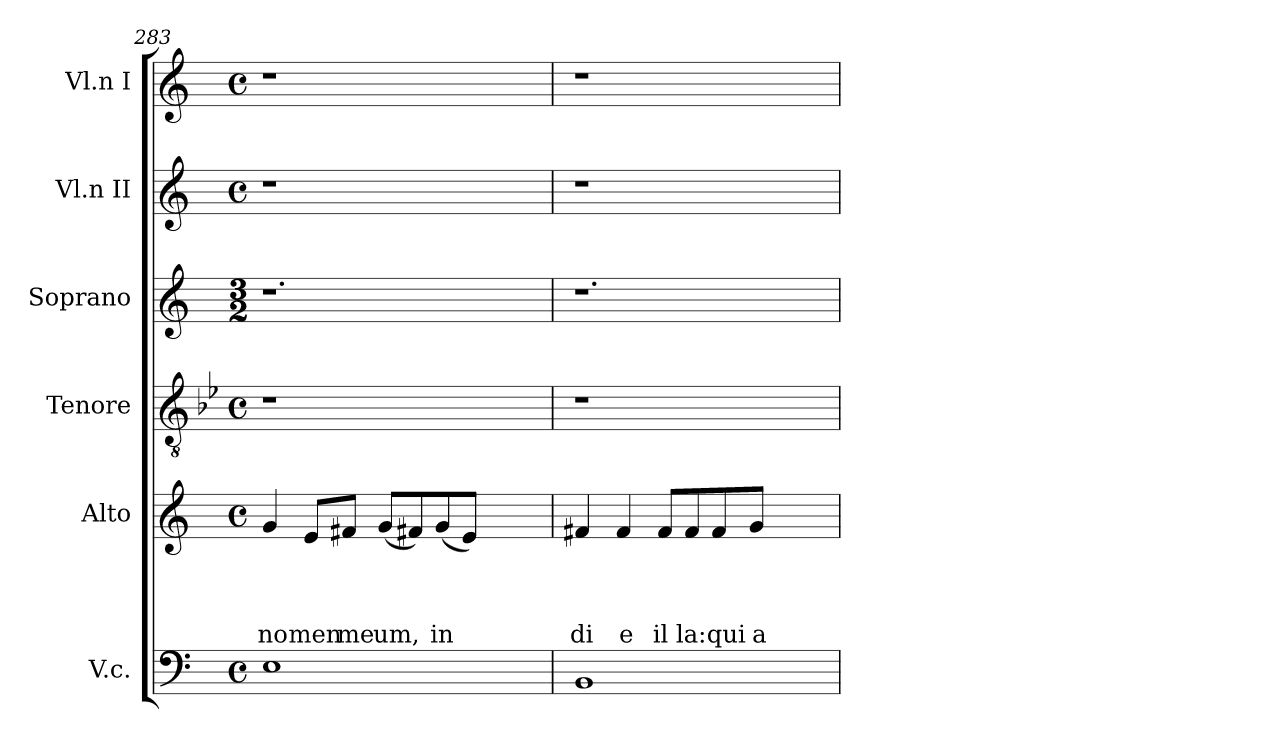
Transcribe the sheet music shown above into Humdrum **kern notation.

**kern	**kern	**text	**text	**text	**text	**kern	**kern	**kern	**kern
*part6	*part5	*part5	*part5	*part5	*part5	*part4	*part3	*part2	*part1
*staff6	*staff5	*staff5	*staff5	*staff5	*staff5	*staff4	*staff3	*staff2	*staff1
*I"V.c.	*I"Alto	*	*	*	*	*I"Tenore	*I"Soprano	*I"Vl.n II	*I"Vl.n I
*I'V.c.	*I'Alto	*	*	*	*	*I'Tenore	*I'Soprano	*I'Vl.n II	*I'Vl.n I
*clefF4	*clefG2	*	*	*	*	*clefGv2	*clefG2	*clefG2	*clefG2
*k[]	*k[]	*	*	*	*	*k[b-e-]	*k[]	*k[]	*k[]
*C:	*C:	*	*	*	*	*B-:	*C:	*C:	*C:
*M4/4	*M4/4	*	*	*	*	*M4/4	*M3/2	*M4/4	*M4/4
*met(c)	*met(c)	*	*	*	*	*met(c)	*	*met(c)	*met(c)
=283	=283	=283	=283	=283	=283	=283	=283	=283	=283
!	!	!	!	!	!LO:LY:b	!	!	!	!
1E	4g/	.	.	.	no	1r	1.r	1r	1r
!	!	!	!	!	!LO:LY:b	!	!	!	!
.	8e/L	.	.	.	men	.	.	.	.
!	!	!	!	!	!LO:LY:b	!	!	!	!
.	8f#X/J	.	.	.	me	.	.	.	.
!	!	!	!	!	!LO:LY:b	!	!	!	!
.	(<8g/L	.	.	.	um,	.	.	.	.
.	8f#X/)	.	.	.	.	.	.	.	.
!	!	!	!	!	!LO:LY:b	!	!	!	!
.	(<8g/	.	.	.	in	.	.	.	.
.	8e/J)	.	.	.	.	.	.	.	.
2ryy	2ryy	.	.	.	.	2ryy	.	2ryy	2ryy
=284	=284	=284	=284	=284	=284	=284	=284	=284	=284
!	!	!	!	!	!LO:LY:b	!	!	!	!
1BB	4f#X/	.	.	.	di	1r	1.r	1r	1r
!	!	!	!	!	!LO:LY:b	!	!	!	!
.	4f#/	.	.	.	e	.	.	.	.
!	!	!	!	!	!LO:LY:b	!	!	!	!
.	8f#/L	.	.	.	il	.	.	.	.
!	!	!	!	!	!LO:LY:b	!	!	!	!
.	8f#/	.	.	.	la:	.	.	.	.
!	!	!	!	!	!LO:LY:b	!	!	!	!
.	8f#/	.	.	.	qui	.	.	.	.
!	!	!	!	!	!LO:LY:b	!	!	!	!
.	8g/J	.	.	.	a	.	.	.	.
2ryy	2ryy	.	.	.	.	2ryy	.	2ryy	2ryy
=	=	=	=	=	=	=	=	=	=
*-	*-	*-	*-	*-	*-	*-	*-	*-	*-
